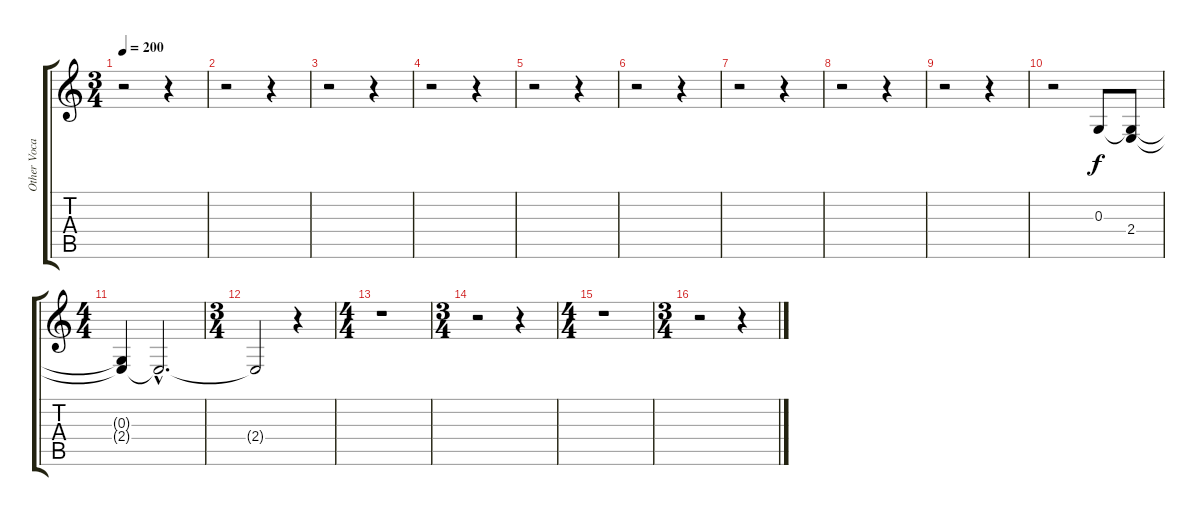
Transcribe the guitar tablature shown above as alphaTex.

\track ("Other Vocals" "Other Voca") {instrument sopranosax}
\staff {score tabs}
\tuning (E4 B3 G3 D3 A2 E2) {hide}
\ts (3 4)
\tempo 200
\clef g2
\ks c
r.2{dy fff} r.4 |
r.2 r.4 |
r.2 r.4 |
r.2 r.4 |
r.2 r.4 |
r.2 r.4 |
r.2 r.4 |
r.2 r.4 |
r.2 r.4 |
r.2{instrument applause} 0.3.8{dy f} (0.3{t} 2.4).8 |
\ts (4 4)
(0.3{t} 2.4{t}).4 2.4{hac t}.2{d} |
\ts (3 4)
2.4{t}.2 r.4 |
\ts (4 4)
r.1 |
\ts (3 4)
r.2 r.4 |
\ts (4 4)
r.1 |
\ts (3 4)
r.2 r.4
